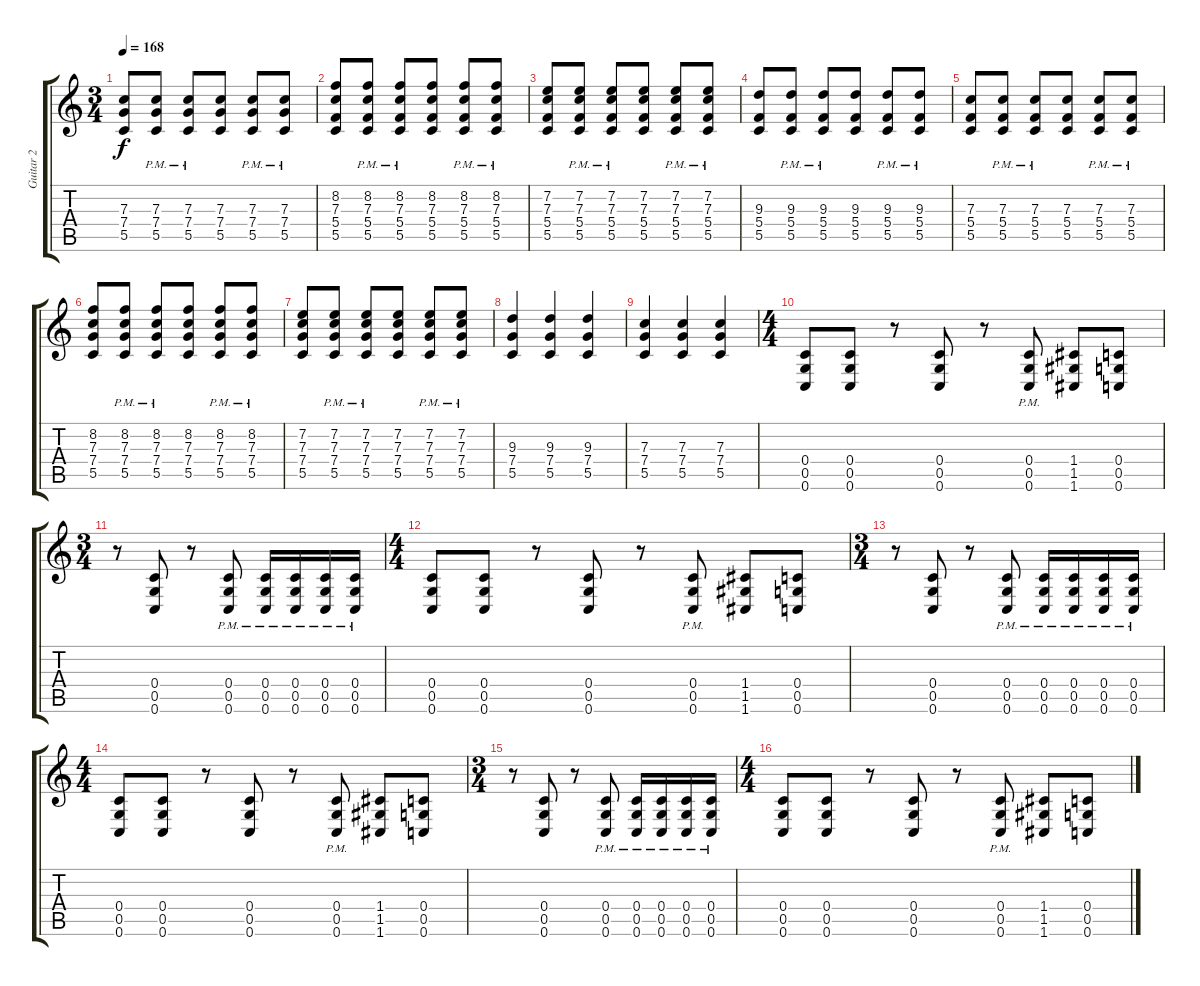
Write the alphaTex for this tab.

\track ("Guitar 2" "Guitar 2") {instrument distortionguitar}
\staff {score tabs}
\tuning (D4 A3 F3 C3 G2 C2) {hide}
\ts (3 4)
\tempo 168
\clef g2
\ks c
(7.3 7.4 5.5).8{dy f} (7.3{pm} 7.4{pm} 5.5{pm}).8 (7.3{pm} 7.4{pm} 5.5{pm}).8 (7.3 7.4 5.5).8 (7.3{pm} 7.4{pm} 5.5{pm}).8 (7.3{pm} 7.4{pm} 5.5{pm}).8 |
(8.2 7.3 5.4 5.5).8 (8.2{pm} 7.3{pm} 5.4{pm} 5.5{pm}).8 (8.2{pm} 7.3{pm} 5.4{pm} 5.5{pm}).8 (8.2 7.3 5.4 5.5).8 (8.2{pm} 7.3{pm} 5.4{pm} 5.5{pm}).8 (8.2{pm} 7.3{pm} 5.4{pm} 5.5{pm}).8 |
(7.2 7.3 5.4 5.5).8 (7.2{pm} 7.3{pm} 5.4{pm} 5.5{pm}).8 (7.2{pm} 7.3{pm} 5.4{pm} 5.5{pm}).8 (7.2 7.3 5.4 5.5).8 (7.2{pm} 7.3{pm} 5.4{pm} 5.5{pm}).8 (7.2{pm} 7.3{pm} 5.4{pm} 5.5{pm}).8 |
(9.3 5.4 5.5).8 (9.3{pm} 5.4{pm} 5.5{pm}).8 (9.3{pm} 5.4{pm} 5.5{pm}).8 (9.3 5.4 5.5).8 (9.3{pm} 5.4{pm} 5.5{pm}).8 (9.3{pm} 5.4{pm} 5.5{pm}).8 |
(7.3 5.4 5.5).8 (7.3{pm} 5.4{pm} 5.5{pm}).8 (7.3{pm} 5.4{pm} 5.5{pm}).8 (7.3 5.4 5.5).8 (7.3{pm} 5.4{pm} 5.5{pm}).8 (7.3{pm} 5.4{pm} 5.5{pm}).8 |
(8.2 7.3 7.4 5.5).8 (8.2{pm} 7.3{pm} 7.4{pm} 5.5{pm}).8 (8.2{pm} 7.3{pm} 7.4{pm} 5.5{pm}).8 (8.2 7.3 7.4 5.5).8 (8.2{pm} 7.3{pm} 7.4{pm} 5.5{pm}).8 (8.2{pm} 7.3{pm} 7.4{pm} 5.5{pm}).8 |
(7.2 7.3 7.4 5.5).8 (7.2{pm} 7.3{pm} 7.4{pm} 5.5{pm}).8 (7.2{pm} 7.3{pm} 7.4{pm} 5.5{pm}).8 (7.2 7.3 7.4 5.5).8 (7.2{pm} 7.3{pm} 7.4{pm} 5.5{pm}).8 (7.2{pm} 7.3{pm} 7.4{pm} 5.5{pm}).8 |
(9.3 7.4 5.5).4 (9.3 7.4 5.5).4 (9.3 7.4 5.5).4 |
(7.3 7.4 5.5).4 (7.3 7.4 5.5).4 (7.3 7.4 5.5).4 |
\ts (4 4)
(0.4 0.5 0.6).8 (0.4 0.5 0.6).8 r.8 (0.4 0.5 0.6).8 r.8 (0.4{pm} 0.5{pm} 0.6{pm}).8 (1.4 1.5 1.6).8 (0.4 0.5 0.6).8 |
\ts (3 4)
r.8 (0.4 0.5 0.6).8 r.8 (0.4{pm} 0.5{pm} 0.6{pm}).8 (0.4{pm} 0.5{pm} 0.6{pm}).16 (0.4{pm} 0.5{pm} 0.6{pm}).16 (0.4{pm} 0.5{pm} 0.6{pm}).16 (0.4{pm} 0.5{pm} 0.6{pm}).16 |
\ts (4 4)
(0.4 0.5 0.6).8 (0.4 0.5 0.6).8 r.8 (0.4 0.5 0.6).8 r.8 (0.4{pm} 0.5{pm} 0.6{pm}).8 (1.4 1.5 1.6).8 (0.4 0.5 0.6).8 |
\ts (3 4)
r.8 (0.4 0.5 0.6).8 r.8 (0.4{pm} 0.5{pm} 0.6{pm}).8 (0.4{pm} 0.5{pm} 0.6{pm}).16 (0.4{pm} 0.5{pm} 0.6{pm}).16 (0.4{pm} 0.5{pm} 0.6{pm}).16 (0.4{pm} 0.5{pm} 0.6{pm}).16 |
\ts (4 4)
(0.4 0.5 0.6).8 (0.4 0.5 0.6).8 r.8 (0.4 0.5 0.6).8 r.8 (0.4{pm} 0.5{pm} 0.6{pm}).8 (1.4 1.5 1.6).8 (0.4 0.5 0.6).8 |
\ts (3 4)
r.8 (0.4 0.5 0.6).8 r.8 (0.4{pm} 0.5{pm} 0.6{pm}).8 (0.4{pm} 0.5{pm} 0.6{pm}).16 (0.4{pm} 0.5{pm} 0.6{pm}).16 (0.4{pm} 0.5{pm} 0.6{pm}).16 (0.4{pm} 0.5{pm} 0.6{pm}).16 |
\ts (4 4)
(0.4 0.5 0.6).8 (0.4 0.5 0.6).8 r.8 (0.4 0.5 0.6).8 r.8 (0.4{pm} 0.5{pm} 0.6{pm}).8 (1.4 1.5 1.6).8 (0.4 0.5 0.6).8
